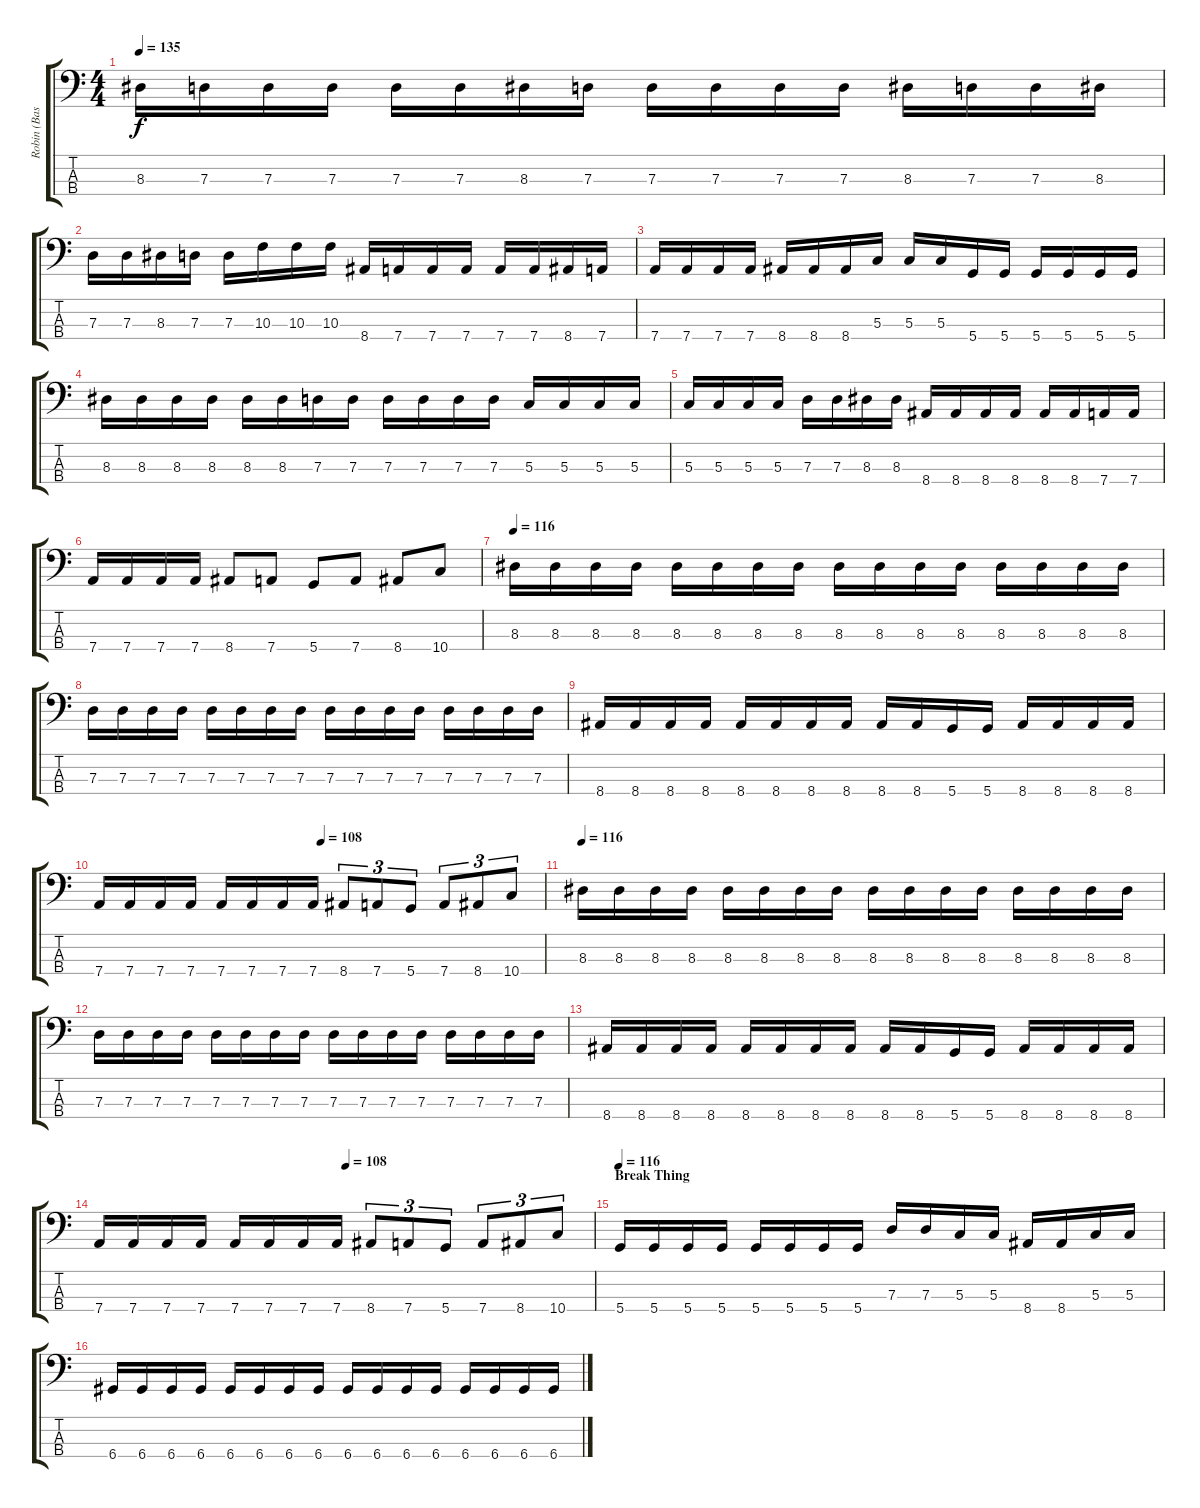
\track ("Robin (Bass)" "Robin (Bas") {instrument electricbassfinger}
\staff {score tabs}
\tuning (F2 C2 G1 D1) {hide}
\ts (4 4)
\tempo 135
\clef f4
\ks c
8.3.16{dy f} 7.3.16 7.3.16 7.3.16 7.3.16 7.3.16 8.3.16 7.3.16 7.3.16 7.3.16 7.3.16 7.3.16 8.3.16 7.3.16 7.3.16 8.3.16 |
7.3.16 7.3.16 8.3.16 7.3.16 7.3.16 10.3.16 10.3.16 10.3.16 8.4.16 7.4.16 7.4.16 7.4.16 7.4.16 7.4.16 8.4.16 7.4.16 |
7.4.16 7.4.16 7.4.16 7.4.16 8.4.16 8.4.16 8.4.16 5.3.16 5.3.16 5.3.16 5.4.16 5.4.16 5.4.16 5.4.16 5.4.16 5.4.16 |
8.3.16 8.3.16 8.3.16 8.3.16 8.3.16 8.3.16 7.3.16 7.3.16 7.3.16 7.3.16 7.3.16 7.3.16 5.3.16 5.3.16 5.3.16 5.3.16 |
5.3.16 5.3.16 5.3.16 5.3.16 7.3.16 7.3.16 8.3.16 8.3.16 8.4.16 8.4.16 8.4.16 8.4.16 8.4.16 8.4.16 7.4.16 7.4.16 |
7.4.16 7.4.16 7.4.16 7.4.16 8.4.8 7.4.8 5.4.8 7.4.8 8.4.8 10.4.8 |
\tempo 116
8.3.16 8.3.16 8.3.16 8.3.16 8.3.16 8.3.16 8.3.16 8.3.16 8.3.16 8.3.16 8.3.16 8.3.16 8.3.16 8.3.16 8.3.16 8.3.16 |
7.3.16 7.3.16 7.3.16 7.3.16 7.3.16 7.3.16 7.3.16 7.3.16 7.3.16 7.3.16 7.3.16 7.3.16 7.3.16 7.3.16 7.3.16 7.3.16 |
8.4.16 8.4.16 8.4.16 8.4.16 8.4.16 8.4.16 8.4.16 8.4.16 8.4.16 8.4.16 5.4.16 5.4.16 8.4.16 8.4.16 8.4.16 8.4.16 |
\tempo (108 0.5)
7.4.16 7.4.16 7.4.16 7.4.16 7.4.16 7.4.16 7.4.16 7.4.16 8.4.8{tu (3 2)} 7.4.8{tu (3 2)} 5.4.8{tu (3 2)} 7.4.8{tu (3 2)} 8.4.8{tu (3 2)} 10.4.8{tu (3 2)} |
\tempo 116
8.3.16 8.3.16 8.3.16 8.3.16 8.3.16 8.3.16 8.3.16 8.3.16 8.3.16 8.3.16 8.3.16 8.3.16 8.3.16 8.3.16 8.3.16 8.3.16 |
7.3.16 7.3.16 7.3.16 7.3.16 7.3.16 7.3.16 7.3.16 7.3.16 7.3.16 7.3.16 7.3.16 7.3.16 7.3.16 7.3.16 7.3.16 7.3.16 |
8.4.16 8.4.16 8.4.16 8.4.16 8.4.16 8.4.16 8.4.16 8.4.16 8.4.16 8.4.16 5.4.16 5.4.16 8.4.16 8.4.16 8.4.16 8.4.16 |
\tempo (108 0.5)
7.4.16 7.4.16 7.4.16 7.4.16 7.4.16 7.4.16 7.4.16 7.4.16 8.4.8{tu (3 2)} 7.4.8{tu (3 2)} 5.4.8{tu (3 2)} 7.4.8{tu (3 2)} 8.4.8{tu (3 2)} 10.4.8{tu (3 2)} |
\section ("" "Break Thing")
\tempo 116
5.4.16 5.4.16 5.4.16 5.4.16 5.4.16 5.4.16 5.4.16 5.4.16 7.3.16 7.3.16 5.3.16 5.3.16 8.4.16 8.4.16 5.3.16 5.3.16 |
6.4.16 6.4.16 6.4.16 6.4.16 6.4.16 6.4.16 6.4.16 6.4.16 6.4.16 6.4.16 6.4.16 6.4.16 6.4.16 6.4.16 6.4.16 6.4.16
